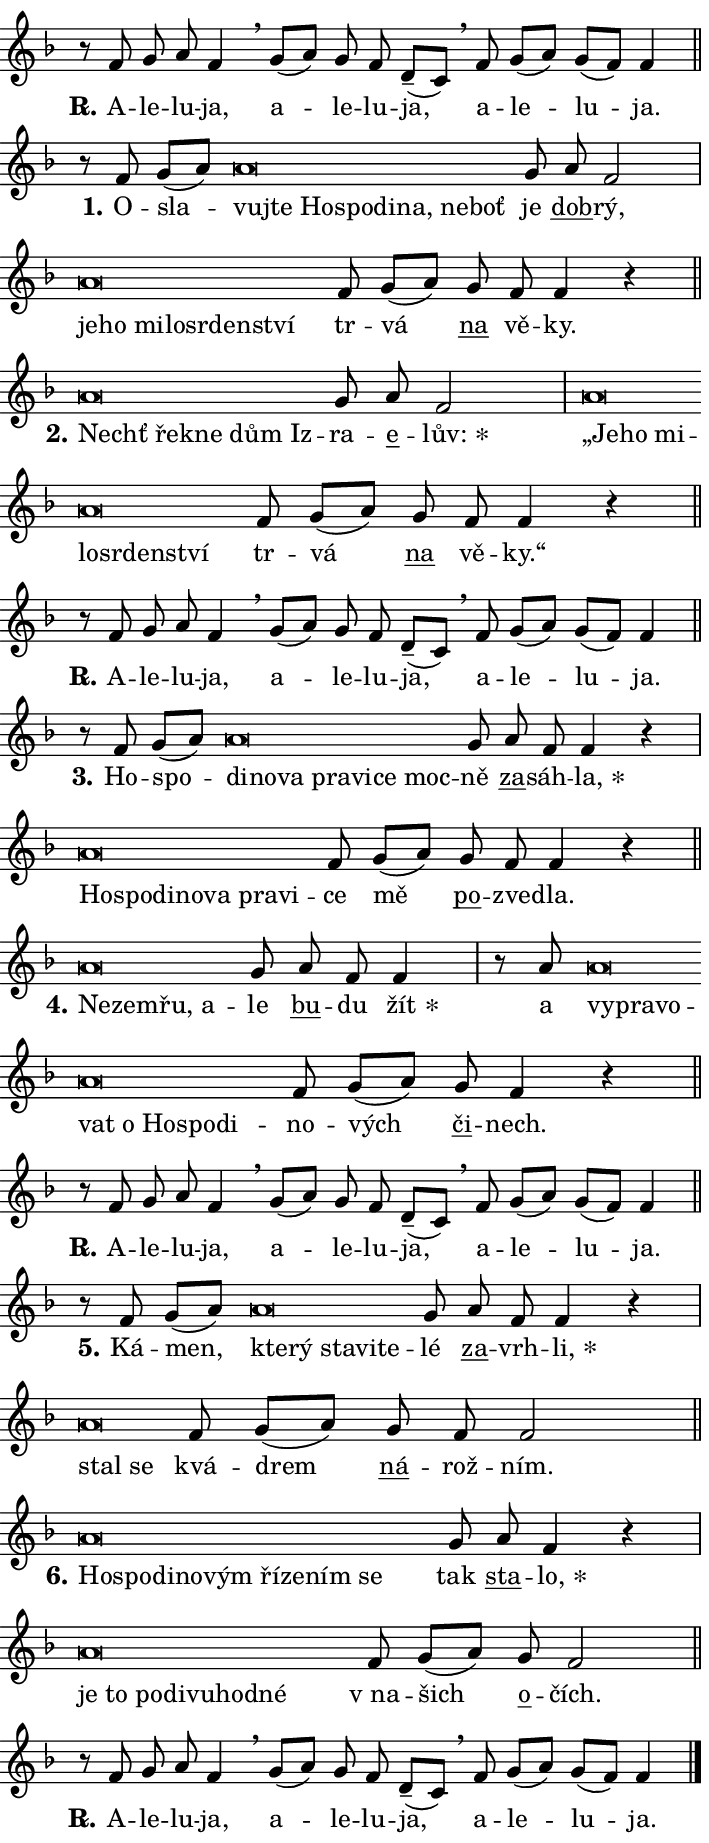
\version "2.24.0"
\header { tagline = "" }
\paper {
  indent = 0\cm
  top-margin = 0\cm
  right-margin = 0.13\cm % to fit lyric hyphens
  bottom-margin = 0\cm
  left-margin = 0\cm
  paper-width = 12\cm
  page-breaking = #ly:one-page-breaking
  system-system-spacing.basic-distance = #11
  score-system-spacing.basic-distance = #11
  ragged-last = ##f
}


%% Author: Thomas Morley
%% https://lists.gnu.org/archive/html/lilypond-user/2020-05/msg00002.html
#(define (line-position grob)
"Returns position of @var[grob} in current system:
   @code{'start}, if at first time-step
   @code{'end}, if at last time-step
   @code{'middle} otherwise
"
  (let* ((col (ly:item-get-column grob))
         (ln (ly:grob-object col 'left-neighbor))
         (rn (ly:grob-object col 'right-neighbor))
         (col-to-check-left (if (ly:grob? ln) ln col))
         (col-to-check-right (if (ly:grob? rn) rn col))
         (break-dir-left
           (and
             (ly:grob-property col-to-check-left 'non-musical #f)
             (ly:item-break-dir col-to-check-left)))
         (break-dir-right
           (and
             (ly:grob-property col-to-check-right 'non-musical #f)
             (ly:item-break-dir col-to-check-right))))
        (cond ((eqv? 1 break-dir-left) 'start)
              ((eqv? -1 break-dir-right) 'end)
              (else 'middle))))

#(define (tranparent-at-line-position vctor)
  (lambda (grob)
  "Relying on @code{line-position} select the relevant enry from @var{vctor}.
Used to determine transparency,"
    (case (line-position grob)
      ((end) (not (vector-ref vctor 0)))
      ((middle) (not (vector-ref vctor 1)))
      ((start) (not (vector-ref vctor 2))))))

noteHeadBreakVisibility =
#(define-music-function (break-visibility)(vector?)
"Makes @code{NoteHead}s transparent relying on @var{break-visibility}"
#{
  \override NoteHead.transparent =
    #(tranparent-at-line-position break-visibility)
#})

#(define delete-ledgers-for-transparent-note-heads
  (lambda (grob)
    "Reads whether a @code{NoteHead} is transparent.
If so this @code{NoteHead} is removed from @code{'note-heads} from
@var{grob}, which is supposed to be @code{LedgerLineSpanner}.
As a result ledgers are not printed for this @code{NoteHead}"
    (let* ((nhds-array (ly:grob-object grob 'note-heads))
           (nhds-list
             (if (ly:grob-array? nhds-array)
                 (ly:grob-array->list nhds-array)
                 '()))
           ;; Relies on the transparent-property being done before
           ;; Staff.LedgerLineSpanner.after-line-breaking is executed.
           ;; This is fragile ...
           (to-keep
             (remove
               (lambda (nhd)
                 (ly:grob-property nhd 'transparent #f))
               nhds-list)))
      ;; TODO find a better method to iterate over grob-arrays, similiar
      ;; to filter/remove etc for lists
      ;; For now rebuilt from scratch
      (set! (ly:grob-object grob 'note-heads)  '())
      (for-each
        (lambda (nhd)
          (ly:pointer-group-interface::add-grob grob 'note-heads nhd))
        to-keep))))

squashNotes = {
  \override NoteHead.X-extent = #'(-0.2 . 0.2)
  \override NoteHead.Y-extent = #'(-0.75 . 0)
  \override NoteHead.stencil =
    #(lambda (grob)
       (let ((pos (ly:grob-property grob 'staff-position)))
         (begin
           (if (< pos -7) (display "ERROR: Lower brevis then expected\n") (display ""))
           (if (<= pos -6) ly:text-interface::print ly:note-head::print))))
}
unSquashNotes = {
  \revert NoteHead.X-extent
  \revert NoteHead.Y-extent
  \revert NoteHead.stencil
}

hideNotes = \noteHeadBreakVisibility #begin-of-line-visible
unHideNotes = \noteHeadBreakVisibility #all-visible

% work-around for resetting accidentals
% https://lilypond.org/doc/v2.23/Documentation/notation/displaying-rhythms#unmetered-music
cadenzaMeasure = {
  \cadenzaOff
  \partial 1024 s1024
  \cadenzaOn
}

#(define-markup-command (accent layout props text) (markup?)
  "Underline accented syllable"
  (interpret-markup layout props
    #{\markup \override #'(offset . 4.3) \underline { #text }#}))

responsum = \markup \concat {
  "R" \hspace #-1.05 \path #0.1 #'((moveto 0 0.07) (lineto 0.9 0.8)) \hspace #0.05 "."
}

spaceSize = #0.6828661417322834 % exact space size for TeX Gyre Schola

\layout {
  \context {
    \Staff
    \remove "Time_signature_engraver"
    \override LedgerLineSpanner.after-line-breaking = #delete-ledgers-for-transparent-note-heads
  }
  \context {
    \Lyrics {
      \override LyricSpace.minimum-distance = \spaceSize
      \override LyricText.font-name = #"TeX Gyre Schola"
      \override LyricText.font-size = 1
      \override StanzaNumber.font-name = #"TeX Gyre Schola Bold"
      \override StanzaNumber.font-size = 1
    }
  }
  \context {
    \Score 
    \override NoteHead.text =
      #(lambda (grob) 
        (let ((pos (ly:grob-property grob 'staff-position)))
          #{\markup {
            \combine
              \halign #-0.55 \raise #(if (= pos -6) 0 0.5) \override #'(thickness . 2) \draw-line #'(3.2 . 0)
              \musicglyph "noteheads.sM1"
          }#}))
  }
}

% magnetic-lyrics.ily
%
%   written by
%     Jean Abou Samra <jean@abou-samra.fr>
%     Werner Lemberg <wl@gnu.org>
%
%   adapted by
%     Jiri Hon <jiri.hon@gmail.com>
%
% Version 2022-Apr-15

% https://www.mail-archive.com/lilypond-user@gnu.org/msg149350.html

#(define (Left_hyphen_pointer_engraver context)
   "Collect syllable-hyphen-syllable occurrences in lyrics and store
them in properties.  This engraver only looks to the left.  For
example, if the lyrics input is @code{foo -- bar}, it does the
following.

@itemize @bullet
@item
Set the @code{text} property of the @code{LyricHyphen} grob between
@q{foo} and @q{bar} to @code{foo}.

@item
Set the @code{left-hyphen} property of the @code{LyricText} grob with
text @q{foo} to the @code{LyricHyphen} grob between @q{foo} and
@q{bar}.
@end itemize

Use this auxiliary engraver in combination with the
@code{lyric-@/text::@/apply-@/magnetic-@/offset!} hook."
   (let ((hyphen #f)
         (text #f))
     (make-engraver
      (acknowledgers
       ((lyric-syllable-interface engraver grob source-engraver)
        (set! text grob)))
      (end-acknowledgers
       ((lyric-hyphen-interface engraver grob source-engraver)
        ;(when (not (grob::has-interface grob 'lyric-space-interface))
          (set! hyphen grob)));)
      ((stop-translation-timestep engraver)
       (when (and text hyphen)
         (ly:grob-set-object! text 'left-hyphen hyphen))
       (set! text #f)
       (set! hyphen #f)))))

#(define (lyric-text::apply-magnetic-offset! grob)
   "If the space between two syllables is less than the value in
property @code{LyricText@/.details@/.squash-threshold}, move the right
syllable to the left so that it gets concatenated with the left
syllable.

Use this function as a hook for
@code{LyricText@/.after-@/line-@/breaking} if the
@code{Left_@/hyphen_@/pointer_@/engraver} is active."
   (let ((hyphen (ly:grob-object grob 'left-hyphen #f)))
     (when hyphen
       (let ((left-text (ly:spanner-bound hyphen LEFT)))
         (when (grob::has-interface left-text 'lyric-syllable-interface)
           (let* ((common (ly:grob-common-refpoint grob left-text X))
                  (this-x-ext (ly:grob-extent grob common X))
                  (left-x-ext
                   (begin
                     ;; Trigger magnetism for left-text.
                     (ly:grob-property left-text 'after-line-breaking)
                     (ly:grob-extent left-text common X)))
                  ;; `delta` is the gap width between two syllables.
                  (delta (- (interval-start this-x-ext)
                            (interval-end left-x-ext)))
                  (details (ly:grob-property grob 'details))
                  (threshold (assoc-get 'squash-threshold details 0.2)))
             (when (< delta threshold)
               (let* (;; We have to manipulate the input text so that
                      ;; ligatures crossing syllable boundaries are not
                      ;; disabled.  For languages based on the Latin
                      ;; script this is essentially a beautification.
                      ;; However, for non-Western scripts it can be a
                      ;; necessity.
                      (lt (ly:grob-property left-text 'text))
                      (rt (ly:grob-property grob 'text))
                      (is-space (grob::has-interface hyphen 'lyric-space-interface))
                      (space (if is-space " " ""))
                      (extra-delta (if is-space spaceSize 0))
                      ;; Append new syllable.
                      (ltrt-space (if (and (string? lt) (string? rt))
                                (string-append lt space rt)
                                (make-concat-markup (list lt space rt))))
                      ;; Right-align `ltrt` to the right side.
                      (ltrt-space-markup (grob-interpret-markup
                               grob
                               (make-translate-markup
                                (cons (interval-length this-x-ext) 0)
                                (make-right-align-markup ltrt-space)))))
                 (begin
                   ;; Don't print `left-text`.
                   (ly:grob-set-property! left-text 'stencil #f)
                   ;; Set text and stencil (which holds all collected
                   ;; syllables so far) and shift it to the left.
                   (ly:grob-set-property! grob 'text ltrt-space)
                   (ly:grob-set-property! grob 'stencil ltrt-space-markup)
                   (ly:grob-translate-axis! grob (- (- delta extra-delta)) X))))))))))


#(define (lyric-hyphen::displace-bounds-first grob)
   ;; Make very sure this callback isn't triggered too early.
   (let ((left (ly:spanner-bound grob LEFT))
         (right (ly:spanner-bound grob RIGHT)))
     (ly:grob-property left 'after-line-breaking)
     (ly:grob-property right 'after-line-breaking)
     (ly:lyric-hyphen::print grob)))

squashThreshold = #0.4

\layout {
  \context {
    \Lyrics
    \consists #Left_hyphen_pointer_engraver
    \override LyricText.after-line-breaking =
      #lyric-text::apply-magnetic-offset!
    \override LyricHyphen.stencil = #lyric-hyphen::displace-bounds-first
    \override LyricText.details.squash-threshold = \squashThreshold
    \override LyricHyphen.minimum-distance = 0
    \override LyricHyphen.minimum-length = \squashThreshold
  }
}

squashText = \override LyricText.details.squash-threshold = 9999
unSquashText = \override LyricText.details.squash-threshold = \squashThreshold

leftText = \override LyricText.self-alignment-X = #LEFT
unLeftText = \revert LyricText.self-alignment-X

starOffset = #(lambda (grob) 
                (let ((x_offset (ly:self-alignment-interface::aligned-on-x-parent grob)))
                  (if (= x_offset 0) 0 (+ x_offset 1.2))))

star = #(define-music-function (syllable)(string?)
"Append star separator at the end of a syllable"
#{
  \once \override LyricText.X-offset = #starOffset
  \lyricmode { \markup {
    #syllable
    \override #'((font-name . "TeX Gyre Schola Bold")) \hspace #0.2 \lower #0.65 \larger "*"
  } }
#})

starAccent = #(define-music-function (syllable)(string?)
"Append star separator at the end of a syllable and make accent"
#{
  \once \override LyricText.X-offset = #starOffset
  \lyricmode { \markup {
    \accent #syllable
    \override #'((font-name . "TeX Gyre Schola Bold")) \hspace #0.2 \lower #0.65 \larger "*"
  } }
#})

breath = #(define-music-function (syllable)(string?)
"Append breathing indicator at the end of a syllable"
#{
  \lyricmode { \markup { #syllable "+" } }
#})

optionalBreath = #(define-music-function (syllable)(string?)
"Append optional breathing indicator at the end of a syllable"
#{
  \lyricmode { \markup { #syllable "(+)" } }
#})


\score {
    <<
        \new Voice = "melody" { \cadenzaOn \key f \major \relative { r8 f' g a f4 \breathe g8[( a)] g f d--[(c)] \breathe f g[( a)] g[( f)] f4 \cadenzaMeasure \bar "||" \break } }
        \new Lyrics \lyricsto "melody" { \lyricmode { \set stanza = \responsum
A -- le -- lu -- ja, a -- le -- lu -- ja, a -- le -- lu -- ja. } }
    >>
    \layout {}
}

\score {
    <<
        \new Voice = "melody" { \cadenzaOn \key f \major \relative { r8 f' g[( a)] \squashNotes a\breve*1/16 \hideNotes \breve*1/16 \bar "" \breve*1/16 \bar "" \breve*1/16 \bar "" \breve*1/16 \bar "" \breve*1/16 \bar "" \breve*1/16 \breve*1/16 \bar "" \unHideNotes \unSquashNotes g8 \bar "" a f2 \cadenzaMeasure \bar "|" \squashNotes a\breve*1/16 \hideNotes \breve*1/16 \bar "" \breve*1/16 \bar "" \breve*1/16 \bar "" \breve*1/16 \bar "" \breve*1/16 \breve*1/16 \bar "" \unHideNotes \unSquashNotes f8 g[( a)] \bar "" g f f4 r \cadenzaMeasure \bar "||" \break } }
        \new Lyrics \lyricsto "melody" { \lyricmode { \set stanza = "1."
O -- sla -- \leftText vuj -- \squashText te Ho -- spo -- di -- na, ne -- boť \unLeftText \unSquashText je \markup \accent dob -- rý,
\leftText je -- \squashText ho mi -- lo -- sr -- den -- ství \unLeftText \unSquashText tr -- vá \markup \accent na vě -- ky. } }
    >>
    \layout {}
}

\score {
    <<
        \new Voice = "melody" { \cadenzaOn \key f \major \relative { \squashNotes a'\breve*1/16 \hideNotes \breve*1/16 \bar "" \breve*1/16 \bar "" \breve*1/16 \breve*1/16 \bar "" \unHideNotes \unSquashNotes g8 \bar "" a f2 \cadenzaMeasure \bar "|" \squashNotes a\breve*1/16 \hideNotes \breve*1/16 \bar "" \breve*1/16 \bar "" \breve*1/16 \bar "" \breve*1/16 \bar "" \breve*1/16 \breve*1/16 \bar "" \unHideNotes \unSquashNotes f8 g[( a)] \bar "" g f f4 r \cadenzaMeasure \bar "||" \break } }
        \new Lyrics \lyricsto "melody" { \lyricmode { \set stanza = "2."
\leftText Nechť \squashText řek -- ne dům Iz -- \unLeftText \unSquashText ra -- \markup \accent e -- \star lův: \leftText „Je -- \squashText ho mi -- lo -- sr -- den -- ství \unLeftText \unSquashText tr -- vá \markup \accent na vě -- ky.“ } }
    >>
    \layout {}
}

\score {
    <<
        \new Voice = "melody" { \cadenzaOn \key f \major \relative { r8 f' g a f4 \breathe g8[( a)] g f d--[(c)] \breathe f g[( a)] g[( f)] f4 \cadenzaMeasure \bar "||" \break } }
        \new Lyrics \lyricsto "melody" { \lyricmode { \set stanza = \responsum
A -- le -- lu -- ja, a -- le -- lu -- ja, a -- le -- lu -- ja. } }
    >>
    \layout {}
}

\score {
    <<
        \new Voice = "melody" { \cadenzaOn \key f \major \relative { r8 f' g[( a)] \squashNotes a\breve*1/16 \hideNotes \breve*1/16 \bar "" \breve*1/16 \bar "" \breve*1/16 \bar "" \breve*1/16 \bar "" \breve*1/16 \breve*1/16 \bar "" \unHideNotes \unSquashNotes g8 \bar "" a f f4 r \cadenzaMeasure \bar "|" \squashNotes a\breve*1/16 \hideNotes \breve*1/16 \bar "" \breve*1/16 \bar "" \breve*1/16 \bar "" \breve*1/16 \bar "" \breve*1/16 \breve*1/16 \bar "" \unHideNotes \unSquashNotes f8 g[( a)] \bar "" g f f4 r \cadenzaMeasure \bar "||" \break } }
        \new Lyrics \lyricsto "melody" { \lyricmode { \set stanza = "3."
Ho -- spo -- \leftText di -- \squashText no -- va pra -- vi -- ce moc -- \unLeftText \unSquashText ně \markup \accent za -- sáh -- \star la, \leftText Ho -- \squashText spo -- di -- no -- va pra -- vi -- \unLeftText \unSquashText ce mě \markup \accent po -- zve -- dla. } }
    >>
    \layout {}
}

\score {
    <<
        \new Voice = "melody" { \cadenzaOn \key f \major \relative { \squashNotes a'\breve*1/16 \hideNotes \breve*1/16 \bar "" \breve*1/16 \breve*1/16 \bar "" \unHideNotes \unSquashNotes g8 \bar "" a f f4 \cadenzaMeasure \bar "|" r8 a8 \squashNotes a\breve*1/16 \hideNotes \breve*1/16 \bar "" \breve*1/16 \bar "" \breve*1/16 \bar "" \breve*1/16 \bar "" \breve*1/16 \bar "" \breve*1/16 \breve*1/16 \bar "" \unHideNotes \unSquashNotes f8 g[( a)] \bar "" g f4 r \cadenzaMeasure \bar "||" \break } }
        \new Lyrics \lyricsto "melody" { \lyricmode { \set stanza = "4."
\leftText Ne -- \squashText ze -- mřu, a -- \unLeftText \unSquashText le \markup \accent bu -- du \star žít a \leftText vy -- \squashText pra -- vo -- vat o Ho -- spo -- di -- \unLeftText \unSquashText no -- vých \markup \accent či -- nech. } }
    >>
    \layout {}
}

\score {
    <<
        \new Voice = "melody" { \cadenzaOn \key f \major \relative { r8 f' g a f4 \breathe g8[( a)] g f d--[(c)] \breathe f g[( a)] g[( f)] f4 \cadenzaMeasure \bar "||" \break } }
        \new Lyrics \lyricsto "melody" { \lyricmode { \set stanza = \responsum
A -- le -- lu -- ja, a -- le -- lu -- ja, a -- le -- lu -- ja. } }
    >>
    \layout {}
}

\score {
    <<
        \new Voice = "melody" { \cadenzaOn \key f \major \relative { r8 f' g[( a)] \squashNotes a\breve*1/16 \hideNotes \breve*1/16 \bar "" \breve*1/16 \bar "" \breve*1/16 \breve*1/16 \bar "" \unHideNotes \unSquashNotes g8 \bar "" a f f4 r \cadenzaMeasure \bar "|" \squashNotes a\breve*1/16 \hideNotes \breve*1/16 \bar "" \unHideNotes \unSquashNotes f8 g[( a)] \bar "" g f f2 \cadenzaMeasure \bar "||" \break } }
        \new Lyrics \lyricsto "melody" { \lyricmode { \set stanza = "5."
Ká -- men, \leftText kte -- \squashText rý sta -- vi -- te -- \unLeftText \unSquashText lé \markup \accent za -- vrh -- \star li, \leftText stal \squashText se \unLeftText \unSquashText kvá -- drem \markup \accent ná -- rož -- ním. } }
    >>
    \layout {}
}

\score {
    <<
        \new Voice = "melody" { \cadenzaOn \key f \major \relative { \squashNotes a'\breve*1/16 \hideNotes \breve*1/16 \bar "" \breve*1/16 \bar "" \breve*1/16 \bar "" \breve*1/16 \bar "" \breve*1/16 \bar "" \breve*1/16 \bar "" \breve*1/16 \breve*1/16 \bar "" \unHideNotes \unSquashNotes g8 \bar "" a f4 r \cadenzaMeasure \bar "|" \squashNotes a\breve*1/16 \hideNotes \breve*1/16 \bar "" \breve*1/16 \bar "" \breve*1/16 \bar "" \breve*1/16 \bar "" \breve*1/16 \breve*1/16 \bar "" \unHideNotes \unSquashNotes f8 g[( a)] \bar "" g f2 \cadenzaMeasure \bar "||" \break } }
        \new Lyrics \lyricsto "melody" { \lyricmode { \set stanza = "6."
\leftText Ho -- \squashText spo -- di -- no -- vým ří -- ze -- ním se \unLeftText \unSquashText tak \markup \accent sta -- \star lo, \leftText je \squashText to po -- di -- vu -- hod -- né \unLeftText \unSquashText "v na" -- šich \markup \accent o -- čích. } }
    >>
    \layout {}
}

\score {
    <<
        \new Voice = "melody" { \cadenzaOn \key f \major \relative { r8 f' g a f4 \breathe g8[( a)] g f d--[(c)] \breathe f g[( a)] g[( f)] f4 \cadenzaMeasure \bar "||" \break } \bar "|." }
        \new Lyrics \lyricsto "melody" { \lyricmode { \set stanza = \responsum
A -- le -- lu -- ja, a -- le -- lu -- ja, a -- le -- lu -- ja. } }
    >>
    \layout {}
}
